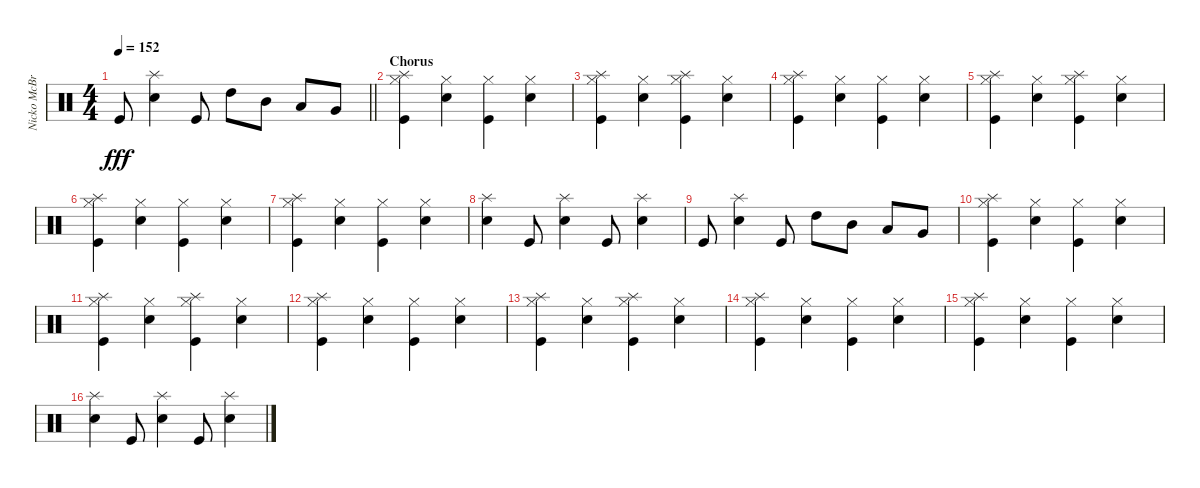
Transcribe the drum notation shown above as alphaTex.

\track ("Nicko McBrain" "Nicko McBr") {instrument percussion}
\staff {score}
\articulation defaults
\ts (4 4)
\tempo 152
\clef neutral
\barLineRight lightlight
\ks c "Kick (hit)".8{dy fff}
("Splash (hit)" "Snare (hit) 2").4 "Kick (hit)".8 "High Tom (hit)".8 "Mid Tom (hit)".8 "Low Tom (hit)".8 "Very Low Tom (hit)".8 |
\section ("" "Chorus")
("Splash (hit)" "Hi-Hat (closed)" "Kick (hit)").4 ("Hi-Hat (closed)" "Snare (hit) 2").4 ("Hi-Hat (closed)" "Kick (hit)").4 ("Hi-Hat (closed)" "Snare (hit) 2").4 |
("Splash (hit)" "Hi-Hat (closed)" "Kick (hit)").4 ("Hi-Hat (closed)" "Snare (hit) 2").4 ("Splash (hit)" "Hi-Hat (closed)" "Kick (hit)").4 ("Hi-Hat (closed)" "Snare (hit) 2").4 |
("Splash (hit)" "Hi-Hat (closed)" "Kick (hit)").4 ("Hi-Hat (closed)" "Snare (hit) 2").4 ("Hi-Hat (closed)" "Kick (hit)").4 ("Hi-Hat (closed)" "Snare (hit) 2").4 |
("Splash (hit)" "Hi-Hat (closed)" "Kick (hit)").4 ("Hi-Hat (closed)" "Snare (hit) 2").4 ("Splash (hit)" "Hi-Hat (closed)" "Kick (hit)").4 ("Hi-Hat (closed)" "Snare (hit) 2").4 |
("Splash (hit)" "Hi-Hat (closed)" "Kick (hit)").4 ("Hi-Hat (closed)" "Snare (hit) 2").4 ("Hi-Hat (closed)" "Kick (hit)").4 ("Hi-Hat (closed)" "Snare (hit) 2").4 |
("Splash (hit)" "Hi-Hat (closed)" "Kick (hit)").4 ("Hi-Hat (closed)" "Snare (hit) 2").4 ("Hi-Hat (closed)" "Kick (hit)").4 ("Hi-Hat (closed)" "Snare (hit) 2").4 |
("Splash (hit)" "Snare (hit) 2").4 "Kick (hit)".8 ("Splash (hit)" "Snare (hit) 2").4 "Kick (hit)".8 ("Splash (hit)" "Snare (hit) 2").4 |
"Kick (hit)".8 ("Splash (hit)" "Snare (hit) 2").4 "Kick (hit)".8 "High Tom (hit)".8 "Mid Tom (hit)".8 "Low Tom (hit)".8 "Very Low Tom (hit)".8 |
("Splash (hit)" "Hi-Hat (closed)" "Kick (hit)").4 ("Hi-Hat (closed)" "Snare (hit) 2").4 ("Hi-Hat (closed)" "Kick (hit)").4 ("Hi-Hat (closed)" "Snare (hit) 2").4 |
("Splash (hit)" "Hi-Hat (closed)" "Kick (hit)").4 ("Hi-Hat (closed)" "Snare (hit) 2").4 ("Splash (hit)" "Hi-Hat (closed)" "Kick (hit)").4 ("Hi-Hat (closed)" "Snare (hit) 2").4 |
("Splash (hit)" "Hi-Hat (closed)" "Kick (hit)").4 ("Hi-Hat (closed)" "Snare (hit) 2").4 ("Hi-Hat (closed)" "Kick (hit)").4 ("Hi-Hat (closed)" "Snare (hit) 2").4 |
("Splash (hit)" "Hi-Hat (closed)" "Kick (hit)").4 ("Hi-Hat (closed)" "Snare (hit) 2").4 ("Splash (hit)" "Hi-Hat (closed)" "Kick (hit)").4 ("Hi-Hat (closed)" "Snare (hit) 2").4 |
("Splash (hit)" "Hi-Hat (closed)" "Kick (hit)").4 ("Hi-Hat (closed)" "Snare (hit) 2").4 ("Hi-Hat (closed)" "Kick (hit)").4 ("Hi-Hat (closed)" "Snare (hit) 2").4 |
("Splash (hit)" "Hi-Hat (closed)" "Kick (hit)").4 ("Hi-Hat (closed)" "Snare (hit) 2").4 ("Hi-Hat (closed)" "Kick (hit)").4 ("Hi-Hat (closed)" "Snare (hit) 2").4 |
("Splash (hit)" "Snare (hit) 2").4 "Kick (hit)".8 ("Splash (hit)" "Snare (hit) 2").4 "Kick (hit)".8 ("Splash (hit)" "Snare (hit) 2").4
